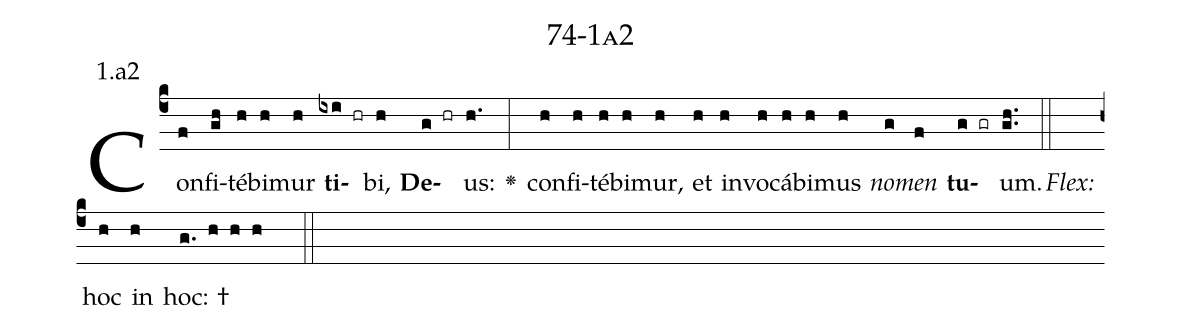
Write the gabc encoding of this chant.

name: 74-1a2;
annotation: 1.a2;
%%
(c4)Con(f)fi(gh)té(h)bi(h)mur(h) <b>ti</b>(ixi hr)bi,(h) <b>De</b>(g hr)us:(h.) <v>\greheightstar</v>(:) con(h)fi(h)té(h)bi(h)mur,(h) et(h) in(h)vo(h)cá(h)bi(h)mus(h) <i>no</i>(g)<i>men</i>(f) <b>tu</b>(g gr)um.(gh..) (::)
<i>Flex:</i>()  hoc(h) in(h) hoc: †(g. h h h  ::)

%E(h) u(h) o(g) u(f) a(g) e.(gh..) (::)
